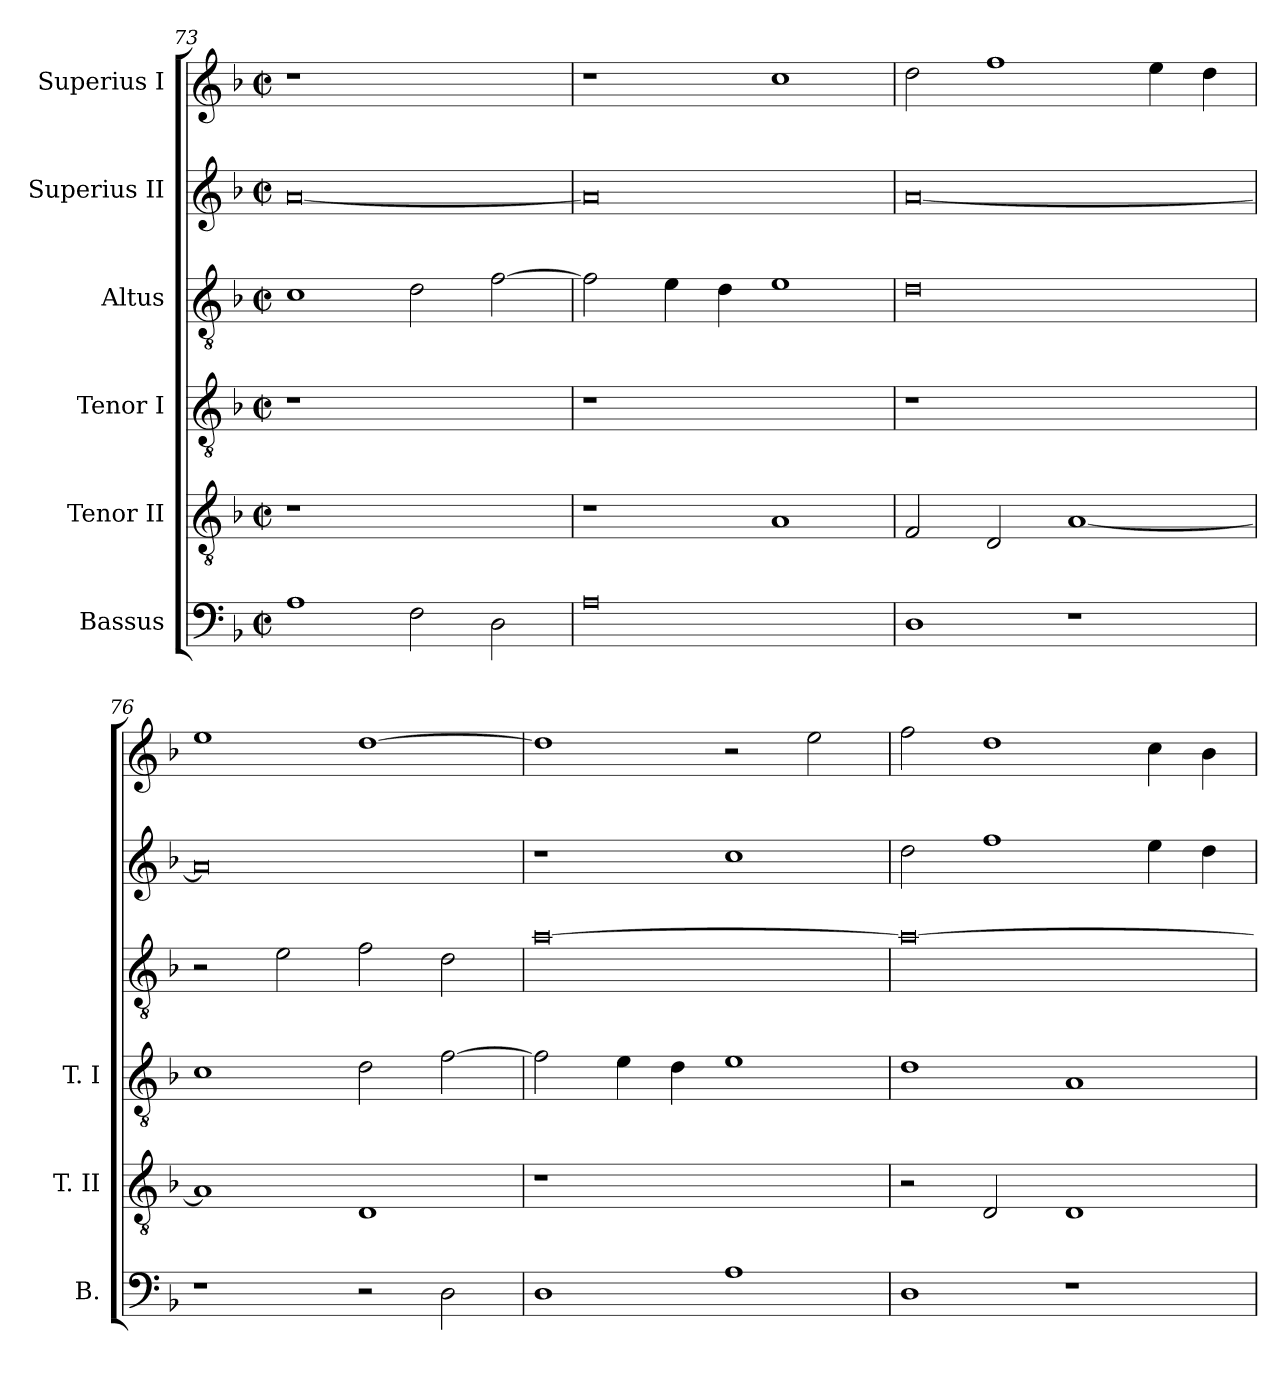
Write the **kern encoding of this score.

**kern	**kern	**kern	**kern	**kern	**kern
*part6	*part5	*part4	*part3	*part2	*part1
*staff6	*staff5	*staff4	*staff3	*staff2	*staff1
*I"Bassus	*I"Tenor II	*I"Tenor I	*I"Altus	*I"Superius II	*I"Superius I
*I'B.	*I'T. II	*I'T. I	*	*	*
!!LO:LB:g=z
*clefF4	*clefGv2	*clefGv2	*clefGv2	*clefG2	*clefG2
*	*ITrd7c12	*ITrd7c12	*ITrd7c12	*	*
*k[b-]	*k[b-]	*k[b-]	*k[b-]	*k[b-]	*k[b-]
*F:	*F:	*F:	*F:	*F:	*F:
*M2/2	*M2/2	*M2/2	*M2/2	*M2/2	*M2/2
*met(c|)	*met(c|)	*met(c|)	*met(c|)	*met(c|)	*met(c|)
=73	=73	=73	=73	=73	=73
!	!LO:N:vis=1	!LO:N:vis=1	!	!	!LO:N:vis=1
1Ai	1r	1r	1Ci	[<0ai	1r
2Fi\	1ryy	1ryy	2Di\	.	1ryy
2Di\	.	.	[>2Fi\	.	.
=74	=74	=74	=74	=74	=74
!	!	!LO:N:vis=1	!	!	!
0Ai	1r	1r	2Fi\]	0ai]	1r
.	.	.	4Ei\	.	.
.	.	.	4Di\	.	.
.	1AAi	1ryy	1Ei	.	1cci
=75	=75	=75	=75	=75	=75
!	!	!LO:N:vis=1	!	!	!
1Di	2FFi/	1r	0Di	[<0ai	2ddi\
.	2DDi/	.	.	.	1ffi
1r	[<1AAi	1ryy	.	.	.
.	.	.	.	.	4eei\
.	.	.	.	.	4ddi\
=76	=76	=76	=76	=76	=76
1r	1AAi]	1Ci	2r	0ai]	1eei
.	.	.	2Ei\	.	.
2r	1DDi	2Di\	2Fi\	.	[>1ddi
2Di\	.	[>2Fi\	2Di\	.	.
=77	=77	=77	=77	=77	=77
!	!LO:N:vis=1	!	!	!	!
1Di	1r	2Fi\]	[>0Ai	1r	1ddi]
.	.	4Ei\	.	.	.
.	.	4Di\	.	.	.
1Ai	1ryy	1Ei	.	1cci	2r
.	.	.	.	.	2eei\
!!LO:PB:g=z
=78	=78	=78	=78	=78	=78
1Di	2r	1Di	0Ai_>	2ddi\	2ffi\
.	2DDi/	.	.	1ffi	1ddi
1r	1DDi	1AAi	.	.	.
.	.	.	.	4eei\	4cci\
.	.	.	.	4ddi\	4b-i\
=	=	=	=	=	=
*-	*-	*-	*-	*-	*-
